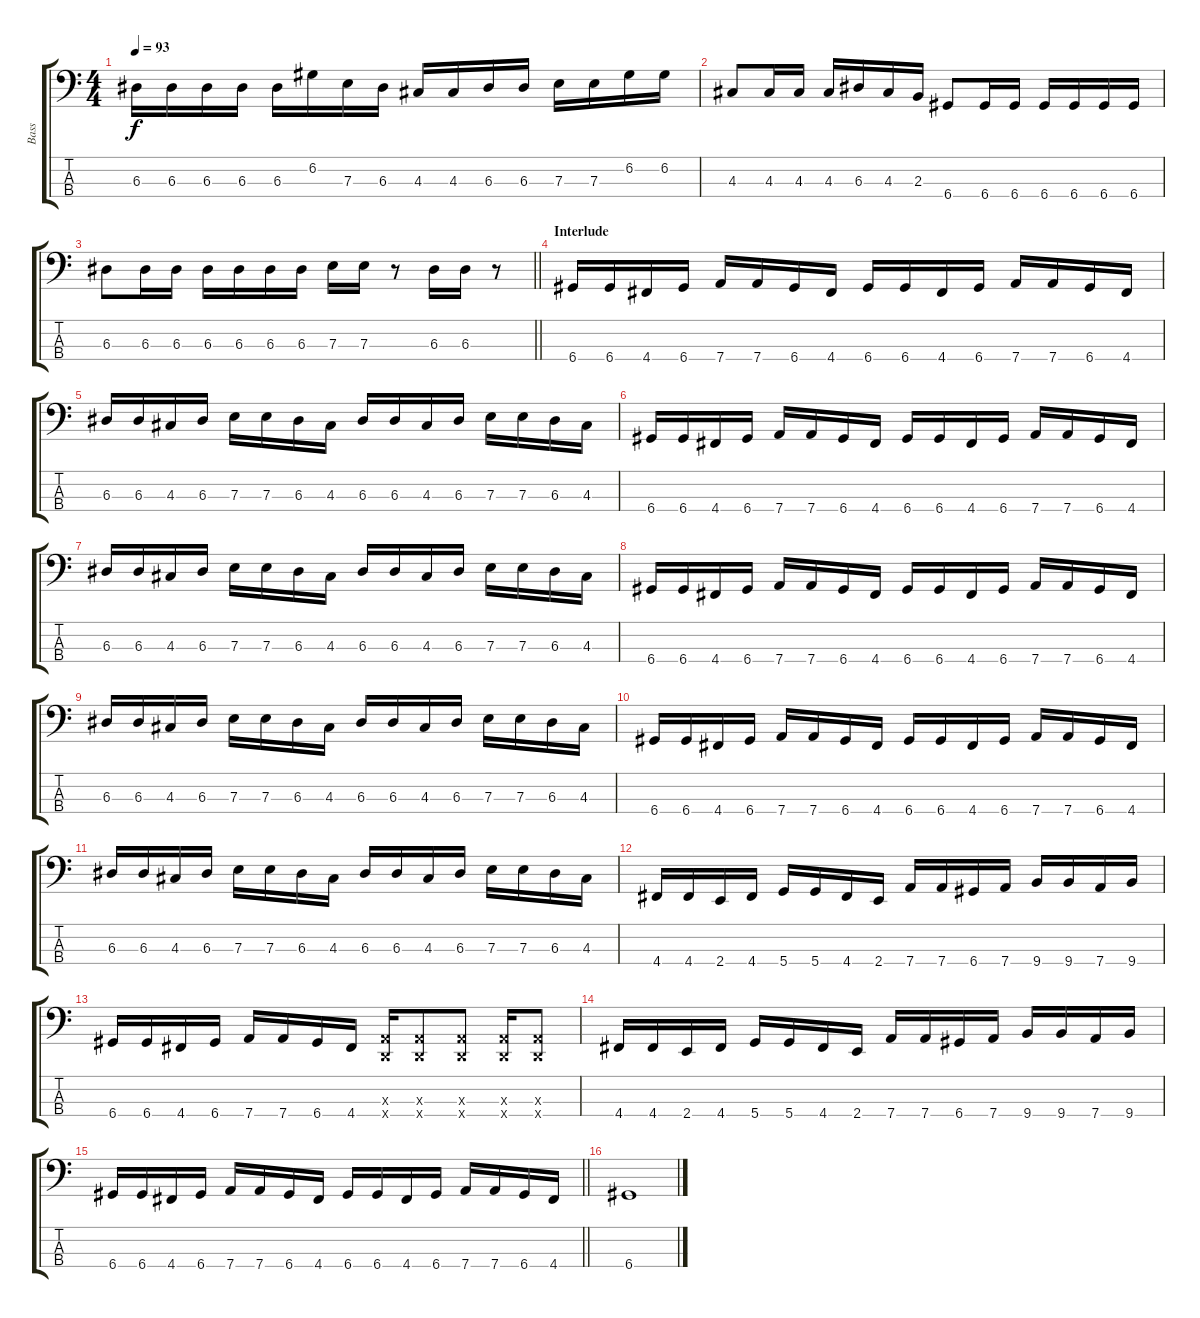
\track ("Bass" "Bass") {instrument electricbassfinger}
\staff {score tabs}
\tuning (G2 D2 A1 D1) {hide}
\ts (4 4)
\tempo 93
\clef f4
\ks c
6.3.16{dy f} 6.3.16 6.3.16 6.3.16 6.3.16 6.2.16 7.3.16 6.3.16 4.3.16 4.3.16 6.3.16 6.3.16 7.3.16 7.3.16 6.2.16 6.2.16 |
4.3.8 4.3.16 4.3.16 4.3.16 6.3.16 4.3.16 2.3.16 6.4.8 6.4.16 6.4.16 6.4.16 6.4.16 6.4.16 6.4.16 |
\barLineRight lightlight
6.3.8 6.3.16 6.3.16 6.3.16 6.3.16 6.3.16 6.3.16 7.3.16 7.3.16 r.8 6.3.16 6.3.16 r.8 |
\section ("" "Interlude")
6.4.16 6.4.16 4.4.16 6.4.16 7.4.16 7.4.16 6.4.16 4.4.16 6.4.16 6.4.16 4.4.16 6.4.16 7.4.16 7.4.16 6.4.16 4.4.16 |
6.3.16 6.3.16 4.3.16 6.3.16 7.3.16 7.3.16 6.3.16 4.3.16 6.3.16 6.3.16 4.3.16 6.3.16 7.3.16 7.3.16 6.3.16 4.3.16 |
6.4.16 6.4.16 4.4.16 6.4.16 7.4.16 7.4.16 6.4.16 4.4.16 6.4.16 6.4.16 4.4.16 6.4.16 7.4.16 7.4.16 6.4.16 4.4.16 |
6.3.16 6.3.16 4.3.16 6.3.16 7.3.16 7.3.16 6.3.16 4.3.16 6.3.16 6.3.16 4.3.16 6.3.16 7.3.16 7.3.16 6.3.16 4.3.16 |
6.4.16 6.4.16 4.4.16 6.4.16 7.4.16 7.4.16 6.4.16 4.4.16 6.4.16 6.4.16 4.4.16 6.4.16 7.4.16 7.4.16 6.4.16 4.4.16 |
6.3.16 6.3.16 4.3.16 6.3.16 7.3.16 7.3.16 6.3.16 4.3.16 6.3.16 6.3.16 4.3.16 6.3.16 7.3.16 7.3.16 6.3.16 4.3.16 |
6.4.16 6.4.16 4.4.16 6.4.16 7.4.16 7.4.16 6.4.16 4.4.16 6.4.16 6.4.16 4.4.16 6.4.16 7.4.16 7.4.16 6.4.16 4.4.16 |
6.3.16 6.3.16 4.3.16 6.3.16 7.3.16 7.3.16 6.3.16 4.3.16 6.3.16 6.3.16 4.3.16 6.3.16 7.3.16 7.3.16 6.3.16 4.3.16 |
4.4.16 4.4.16 2.4.16 4.4.16 5.4.16 5.4.16 4.4.16 2.4.16 7.4.16 7.4.16 6.4.16 7.4.16 9.4.16 9.4.16 7.4.16 9.4.16 |
6.4.16 6.4.16 4.4.16 6.4.16 7.4.16 7.4.16 6.4.16 4.4.16 (0.3{x} 0.4{x}).16 (0.3{x} 0.4{x}).8 (0.3{x} 0.4{x}).8 (0.3{x} 0.4{x}).16 (0.3{x} 0.4{x}).8 |
4.4.16 4.4.16 2.4.16 4.4.16 5.4.16 5.4.16 4.4.16 2.4.16 7.4.16 7.4.16 6.4.16 7.4.16 9.4.16 9.4.16 7.4.16 9.4.16 |
\barLineRight lightlight
6.4.16 6.4.16 4.4.16 6.4.16 7.4.16 7.4.16 6.4.16 4.4.16 6.4.16 6.4.16 4.4.16 6.4.16 7.4.16 7.4.16 6.4.16 4.4.16 |
6.4.1
